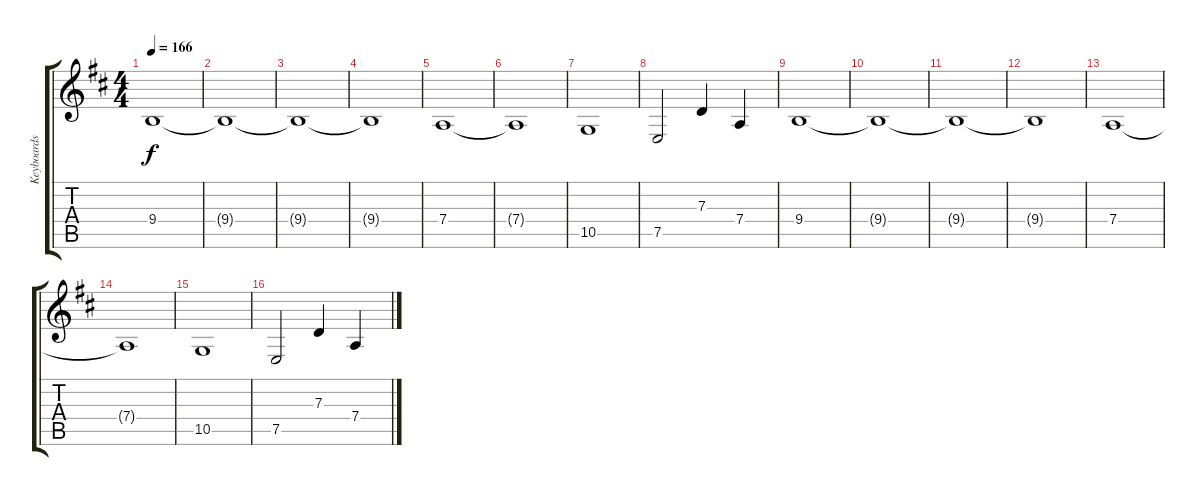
\track ("Keyboards" "Keyboards") {instrument lead1square}
\staff {score tabs}
\tuning (E4 B3 G3 D3 A2 E2) {hide}
\ts (4 4)
\tempo 166
\clef g2
\ks d
9.4{t}.1{dy f} |
9.4{t}.1 |
9.4{t}.1 |
9.4{t}.1 |
7.4.1 |
7.4{t}.1 |
10.5.1 |
7.5.2 7.3.4 7.4.4 |
9.4.1 |
9.4{t}.1 |
9.4{t}.1 |
9.4{t}.1 |
7.4.1 |
7.4{t}.1 |
10.5.1 |
7.5.2 7.3.4 7.4.4
